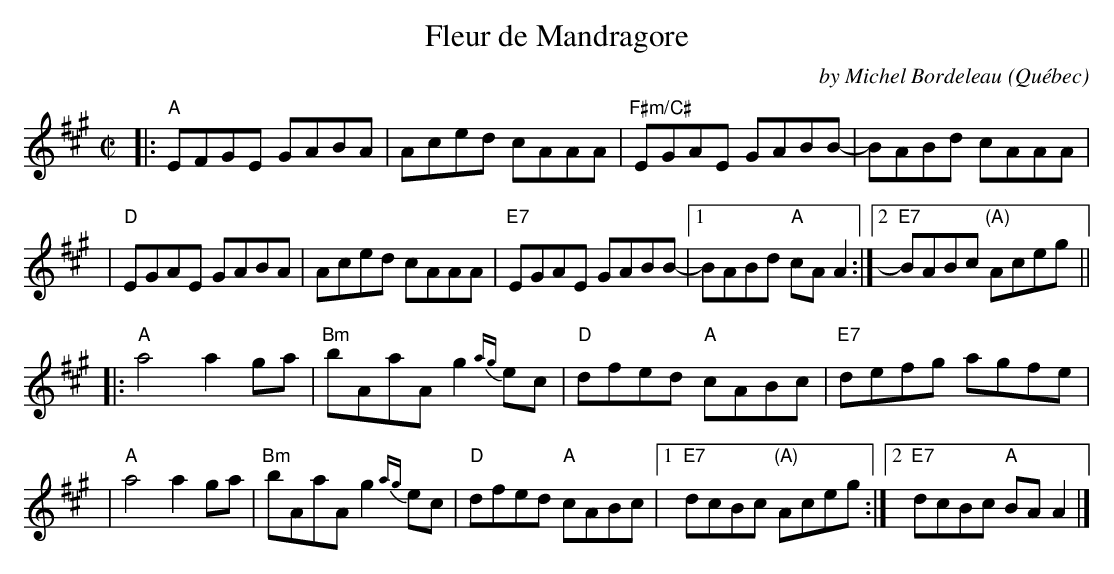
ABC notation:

X:1
T: Fleur de Mandragore
C: by Michel Bordeleau
O: Qu\'ebec
M: C|
L: 1/8
K: A
|:"A"EFGE GABA | Aced cAAA | "F#m/C#"EGAE GABB- | BABd cAAA |
| "D"EGAE GABA | Aced cAAA | "E7"EGAE GABB- |1 BABd "A"cAA2 :|2 "E7"BABc "(A)"Aceg ||
|:"A"a4 a2ga | "Bm"bAaA g2{ag}ec | "D"dfed "A"cABc | "E7"defg agfe |
| "A"a4 a2ga | "Bm"bAaA g2{ag}ec | "D"dfed "A"cABc |1 "E7"dcBc "(A)"Aceg :|2 "E7"dcBc "A"BAA2 |]
